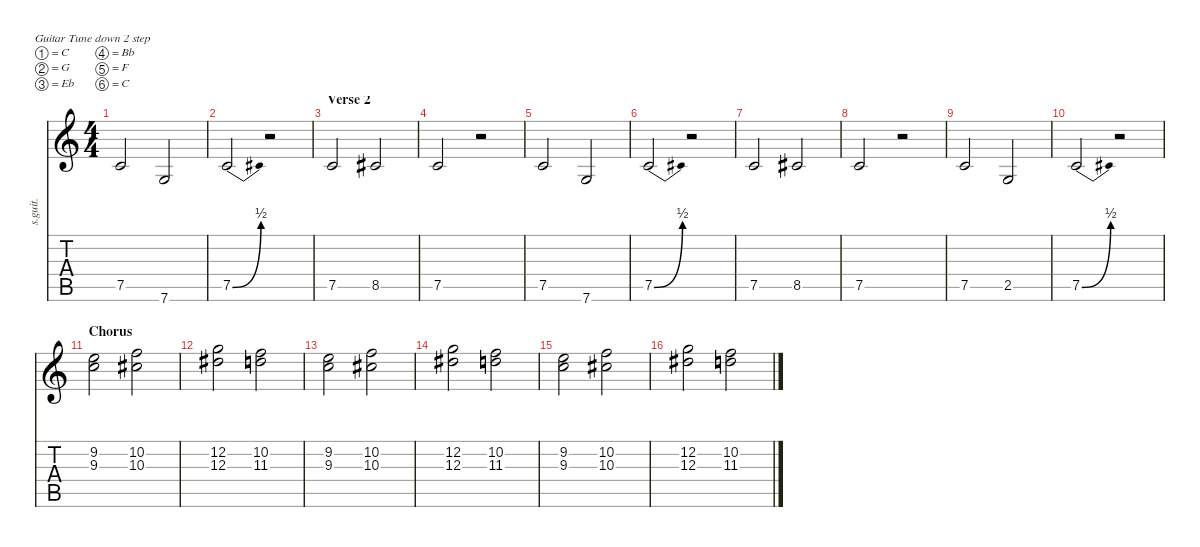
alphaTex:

\defaultSystemsLayout 4
\hideDynamics
\bracketExtendMode nobrackets
\track ("Mark Lanegan - Lead Vocals" "s.guit.") {instrument pad7halo}
\staff {score tabs}
\tuning (C4 G3 Eb3 Bb2 F2 C2)
\displaytranspose 12
\ts (4 4)
\tempo (105 hide)
\clef g2
\ks c
7.5.2{lyrics (0 "") lyrics (1 "") lyrics (2 "") lyrics (3 "") lyrics (4 "") dy f} 7.6.2{lyrics (0 "") lyrics (1 "") lyrics (2 "") lyrics (3 "") lyrics (4 "")} |
7.5{be (bend 0 0 60 2)}.2{lyrics (0 "") lyrics (1 "") lyrics (2 "") lyrics (3 "") lyrics (4 "")} r.2 |
\section ("" "Verse 2")
7.5.2{lyrics (0 "") lyrics (1 "") lyrics (2 "") lyrics (3 "") lyrics (4 "")} 8.5{acc #}.2{lyrics (0 "") lyrics (1 "") lyrics (2 "") lyrics (3 "") lyrics (4 "")} |
7.5.2{lyrics (0 "") lyrics (1 "") lyrics (2 "") lyrics (3 "") lyrics (4 "")} r.2 |
7.5.2{lyrics (0 "") lyrics (1 "") lyrics (2 "") lyrics (3 "") lyrics (4 "")} 7.6.2{lyrics (0 "") lyrics (1 "") lyrics (2 "") lyrics (3 "") lyrics (4 "")} |
7.5{be (bend 0 0 60 2)}.2{lyrics (0 "") lyrics (1 "") lyrics (2 "") lyrics (3 "") lyrics (4 "")} r.2 |
7.5.2{lyrics (0 "") lyrics (1 "") lyrics (2 "") lyrics (3 "") lyrics (4 "")} 8.5{acc #}.2{lyrics (0 "") lyrics (1 "") lyrics (2 "") lyrics (3 "") lyrics (4 "")} |
7.5.2{lyrics (0 "") lyrics (1 "") lyrics (2 "") lyrics (3 "") lyrics (4 "")} r.2 |
7.5.2{lyrics (0 "") lyrics (1 "") lyrics (2 "") lyrics (3 "") lyrics (4 "")} 2.5.2{lyrics (0 "") lyrics (1 "") lyrics (2 "") lyrics (3 "") lyrics (4 "")} |
7.5{be (bend 0 0 60 2)}.2{lyrics (0 "") lyrics (1 "") lyrics (2 "") lyrics (3 "") lyrics (4 "")} r.2 |
\section ("" "Chorus")
(9.2 9.3).2{lyrics (0 "") lyrics (1 "") lyrics (2 "") lyrics (3 "") lyrics (4 "")} (10.2 10.3{acc #}).2{lyrics (0 "") lyrics (1 "") lyrics (2 "") lyrics (3 "") lyrics (4 "")} |
(12.2 12.3{acc #}).2{lyrics (0 "") lyrics (1 "") lyrics (2 "") lyrics (3 "") lyrics (4 "")} (10.2 11.3).2{lyrics (0 "") lyrics (1 "") lyrics (2 "") lyrics (3 "") lyrics (4 "")} |
(9.2 9.3).2{lyrics (0 "") lyrics (1 "") lyrics (2 "") lyrics (3 "") lyrics (4 "")} (10.2 10.3{acc #}).2{lyrics (0 "") lyrics (1 "") lyrics (2 "") lyrics (3 "") lyrics (4 "")} |
(12.2 12.3{acc #}).2{lyrics (0 "") lyrics (1 "") lyrics (2 "") lyrics (3 "") lyrics (4 "")} (10.2 11.3).2{lyrics (0 "") lyrics (1 "") lyrics (2 "") lyrics (3 "") lyrics (4 "")} |
(9.2 9.3).2{lyrics (0 "") lyrics (1 "") lyrics (2 "") lyrics (3 "") lyrics (4 "")} (10.2 10.3{acc #}).2{lyrics (0 "") lyrics (1 "") lyrics (2 "") lyrics (3 "") lyrics (4 "")} |
(12.2 12.3{acc #}).2{lyrics (0 "") lyrics (1 "") lyrics (2 "") lyrics (3 "") lyrics (4 "")} (10.2 11.3).2{lyrics (0 "") lyrics (1 "") lyrics (2 "") lyrics (3 "") lyrics (4 "")}
